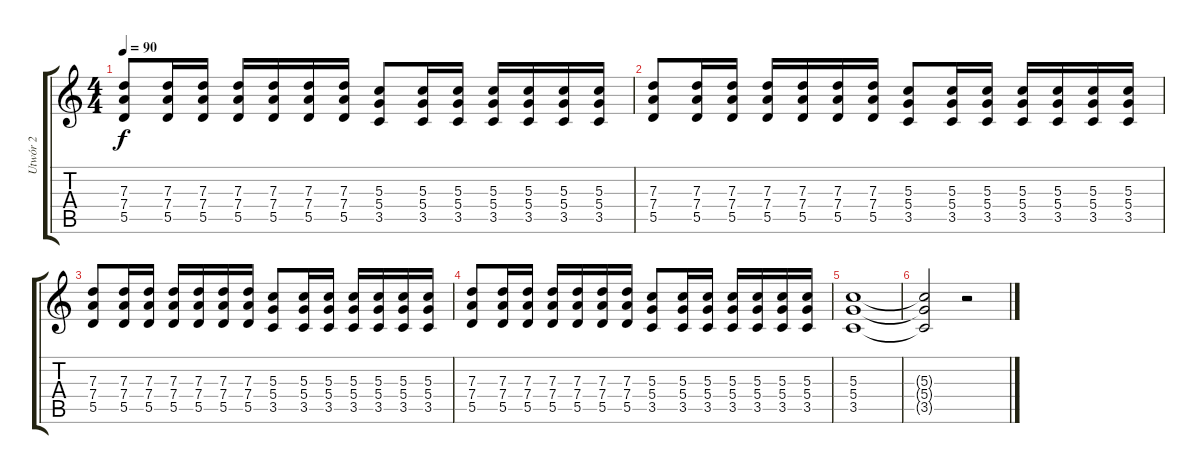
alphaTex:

\track ("Utwór 2" "Utwór 2") {instrument overdrivenguitar}
\staff {score tabs}
\tuning (E4 B3 G3 D3 A2 E2) {hide}
\ts (4 4)
\tempo 90
\clef g2
\ks c
(7.3 7.4 5.5).8{dy f volume 16 balance 8} (7.3 7.4 5.5).16 (7.3 7.4 5.5).16 (7.3 7.4 5.5).16 (7.3 7.4 5.5).16 (7.3 7.4 5.5).16 (7.3 7.4 5.5).16 (5.3 5.4 3.5).8 (5.3 5.4 3.5).16 (5.3 5.4 3.5).16 (5.3 5.4 3.5).16 (5.3 5.4 3.5).16 (5.3 5.4 3.5).16 (5.3 5.4 3.5).16 |
(7.3 7.4 5.5).8{volume 16 balance 8} (7.3 7.4 5.5).16 (7.3 7.4 5.5).16 (7.3 7.4 5.5).16 (7.3 7.4 5.5).16 (7.3 7.4 5.5).16 (7.3 7.4 5.5).16 (5.3 5.4 3.5).8 (5.3 5.4 3.5).16 (5.3 5.4 3.5).16 (5.3 5.4 3.5).16 (5.3 5.4 3.5).16 (5.3 5.4 3.5).16 (5.3 5.4 3.5).16 |
(7.3 7.4 5.5).8{volume 16 balance 8} (7.3 7.4 5.5).16 (7.3 7.4 5.5).16 (7.3 7.4 5.5).16 (7.3 7.4 5.5).16 (7.3 7.4 5.5).16 (7.3 7.4 5.5).16 (5.3 5.4 3.5).8 (5.3 5.4 3.5).16 (5.3 5.4 3.5).16 (5.3 5.4 3.5).16 (5.3 5.4 3.5).16 (5.3 5.4 3.5).16 (5.3 5.4 3.5).16 |
(7.3 7.4 5.5).8{volume 16 balance 8} (7.3 7.4 5.5).16 (7.3 7.4 5.5).16 (7.3 7.4 5.5).16 (7.3 7.4 5.5).16 (7.3 7.4 5.5).16 (7.3 7.4 5.5).16 (5.3 5.4 3.5).8 (5.3 5.4 3.5).16 (5.3 5.4 3.5).16 (5.3 5.4 3.5).16 (5.3 5.4 3.5).16 (5.3 5.4 3.5).16 (5.3 5.4 3.5).16 |
(5.3 5.4 3.5).1 |
(5.3{t} 5.4{t} 3.5{t}).2 r.2
